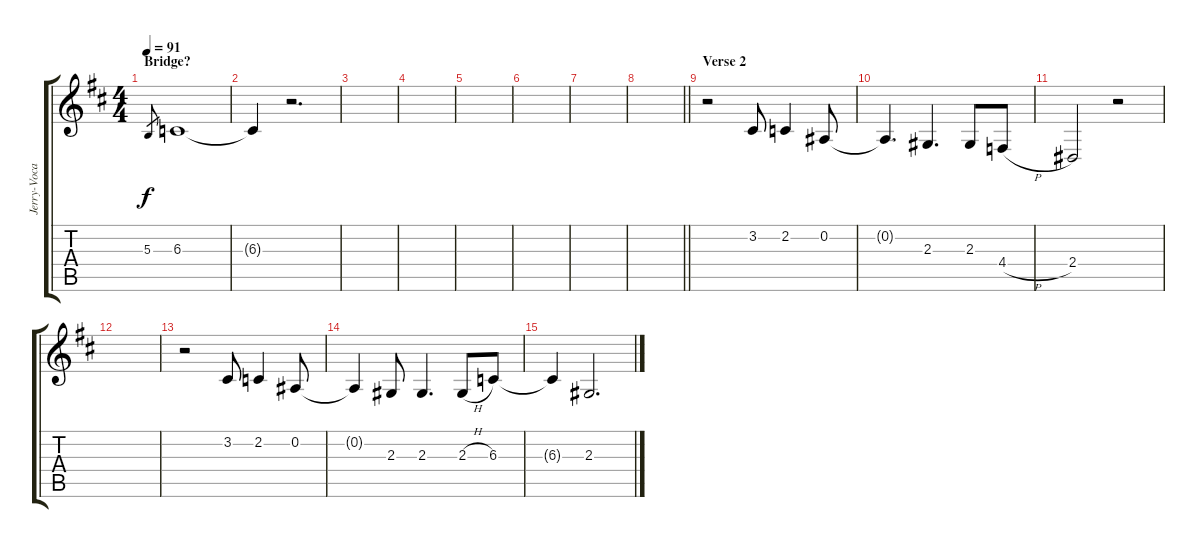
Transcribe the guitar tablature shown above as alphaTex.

\track ("Jerry-Vocal" "Jerry-Voca") {instrument clarinet}
\staff {score tabs}
\tuning (Eb4 Bb3 Gb3 Db3 Ab2 Eb2) {hide}
\ts (4 4)
\section ("" "Bridge?")
\tempo 91
\clef g2
\ks d
5.3.8{gr dy f} 6.3.1 |
6.3{t}.4 r.2{d} |
|
|
|
|
|
\barLineRight lightlight
|
\section ("" "Verse 2")
r.2 3.2.8 2.2.4 0.2.8 |
0.2{t}.4{d} 2.3.4{d} 2.3.8 4.4{h}.8 |
2.4.2 r.2 |
|
r.2 3.2.8 2.2.4 0.2.8 |
0.2{t}.4 2.3.8 2.3.4{d} 2.3{h}.8 6.3.8 |
6.3{t}.4 2.3.2{d}
